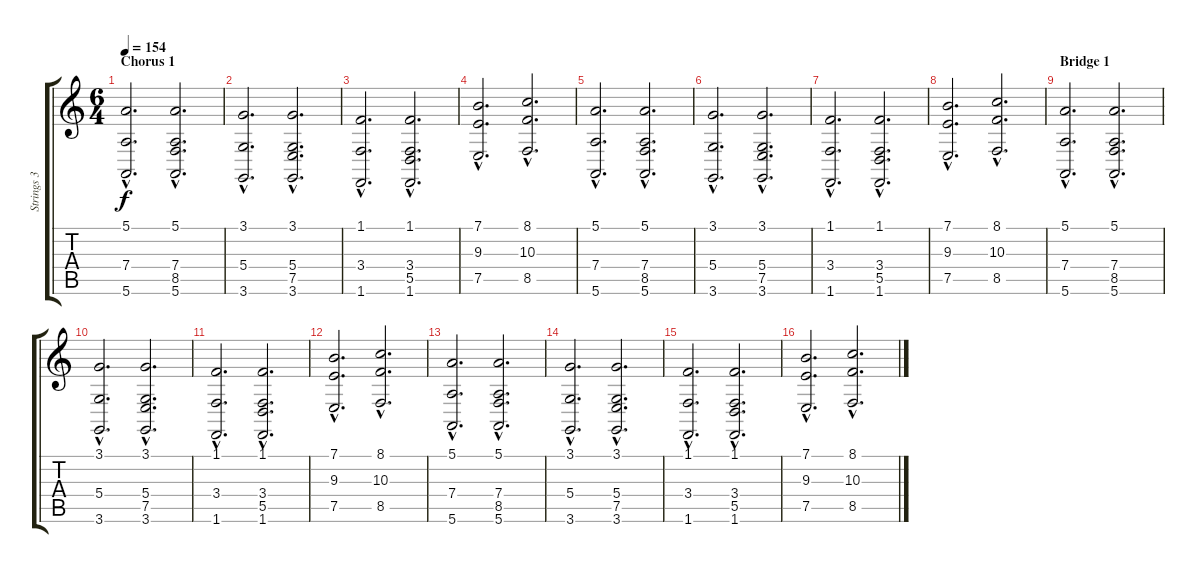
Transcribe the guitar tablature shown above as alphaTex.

\track ("Strings 3" "Strings 3") {instrument stringensemble1}
\staff {score tabs}
\tuning (E4 B3 G3 D3 A2 E2) {hide}
\ts (6 4)
\section ("" "Chorus 1")
\tempo 154
\clef g2
\ks c
(5.1{hac} 7.4{hac} 5.6{hac}).2{d dy f} (5.1{hac} 7.4{hac} 8.5{hac} 5.6{hac}).2{d} |
(3.1{hac} 5.4{hac} 3.6{hac}).2{d} (3.1{hac} 5.4{hac} 7.5{hac} 3.6{hac}).2{d} |
(1.1{hac} 3.4{hac} 1.6{hac}).2{d} (1.1{hac} 3.4{hac} 5.5{hac} 1.6{hac}).2{d} |
(7.1{hac} 9.3{hac} 7.5{hac}).2{d} (8.1{hac} 10.3{hac} 8.5{hac}).2{d} |
(5.1{hac} 7.4{hac} 5.6{hac}).2{d} (5.1{hac} 7.4{hac} 8.5{hac} 5.6{hac}).2{d} |
(3.1{hac} 5.4{hac} 3.6{hac}).2{d} (3.1{hac} 5.4{hac} 7.5{hac} 3.6{hac}).2{d} |
(1.1{hac} 3.4{hac} 1.6{hac}).2{d} (1.1{hac} 3.4{hac} 5.5{hac} 1.6{hac}).2{d} |
(7.1{hac} 9.3{hac} 7.5{hac}).2{d} (8.1{hac} 10.3{hac} 8.5{hac}).2{d} |
\section ("" "Bridge 1")
(5.1{hac} 7.4{hac} 5.6{hac}).2{d} (5.1{hac} 7.4{hac} 8.5{hac} 5.6{hac}).2{d} |
(3.1{hac} 5.4{hac} 3.6{hac}).2{d} (3.1{hac} 5.4{hac} 7.5{hac} 3.6{hac}).2{d} |
(1.1{hac} 3.4{hac} 1.6{hac}).2{d} (1.1{hac} 3.4{hac} 5.5{hac} 1.6{hac}).2{d} |
(7.1{hac} 9.3{hac} 7.5{hac}).2{d} (8.1{hac} 10.3{hac} 8.5{hac}).2{d} |
(5.1{hac} 7.4{hac} 5.6{hac}).2{d} (5.1{hac} 7.4{hac} 8.5{hac} 5.6{hac}).2{d} |
(3.1{hac} 5.4{hac} 3.6{hac}).2{d} (3.1{hac} 5.4{hac} 7.5{hac} 3.6{hac}).2{d} |
(1.1{hac} 3.4{hac} 1.6{hac}).2{d} (1.1{hac} 3.4{hac} 5.5{hac} 1.6{hac}).2{d} |
(7.1{hac} 9.3{hac} 7.5{hac}).2{d} (8.1{hac} 10.3{hac} 8.5{hac}).2{d}
